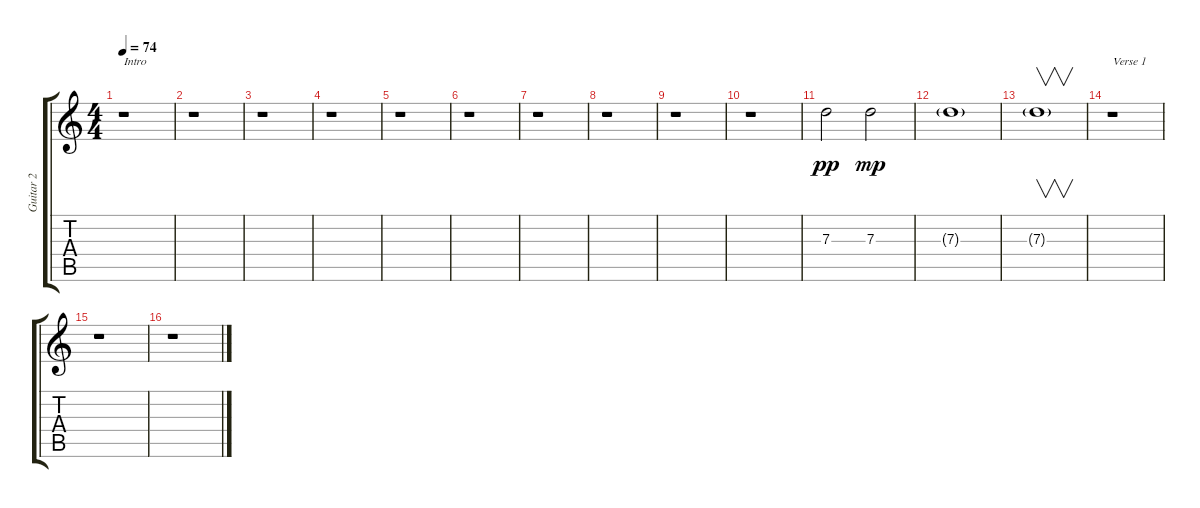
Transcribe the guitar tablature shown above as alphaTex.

\track ("Guitar 2" "Guitar 2") {instrument distortionguitar}
\staff {score tabs}
\tuning (E4 B3 G3 D3 A2 E2) {hide}
\ts (4 4)
\tempo 74
\clef g2
\ks c
r.1{txt "Intro" dy pp instrument distortionguitar} |
r.1 |
r.1 |
r.1 |
r.1 |
r.1 |
r.1 |
r.1 |
r.1 |
r.1 |
7.3.2 7.3.2{dy mp} |
7.3{g}.1 |
7.3{g}.1{v} |
r.1{txt "Verse 1"} |
r.1 |
r.1
